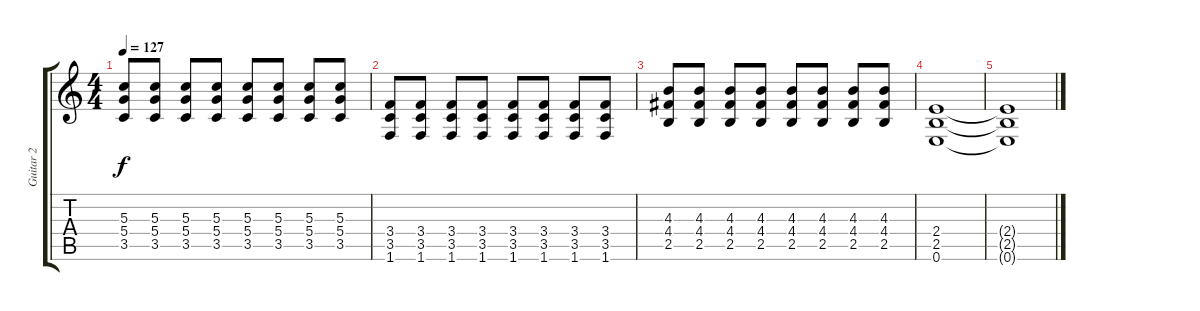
\track ("Guitar 2" "Guitar 2") {instrument distortionguitar}
\staff {score tabs}
\tuning (E4 B3 G3 D3 A2 E2) {hide}
\ts (4 4)
\tempo 127
\clef g2
\ks c
(5.3 5.4 3.5).8{dy f} (5.3 5.4 3.5).8 (5.3 5.4 3.5).8 (5.3 5.4 3.5).8 (5.3 5.4 3.5).8 (5.3 5.4 3.5).8 (5.3 5.4 3.5).8 (5.3 5.4 3.5).8 |
(3.4 3.5 1.6).8 (3.4 3.5 1.6).8 (3.4 3.5 1.6).8 (3.4 3.5 1.6).8 (3.4 3.5 1.6).8 (3.4 3.5 1.6).8 (3.4 3.5 1.6).8 (3.4 3.5 1.6).8 |
(4.3 4.4 2.5).8 (4.3 4.4 2.5).8 (4.3 4.4 2.5).8 (4.3 4.4 2.5).8 (4.3 4.4 2.5).8 (4.3 4.4 2.5).8 (4.3 4.4 2.5).8 (4.3 4.4 2.5).8 |
(2.4 2.5 0.6).1 |
(2.4{t} 2.5{t} 0.6{t}).1
